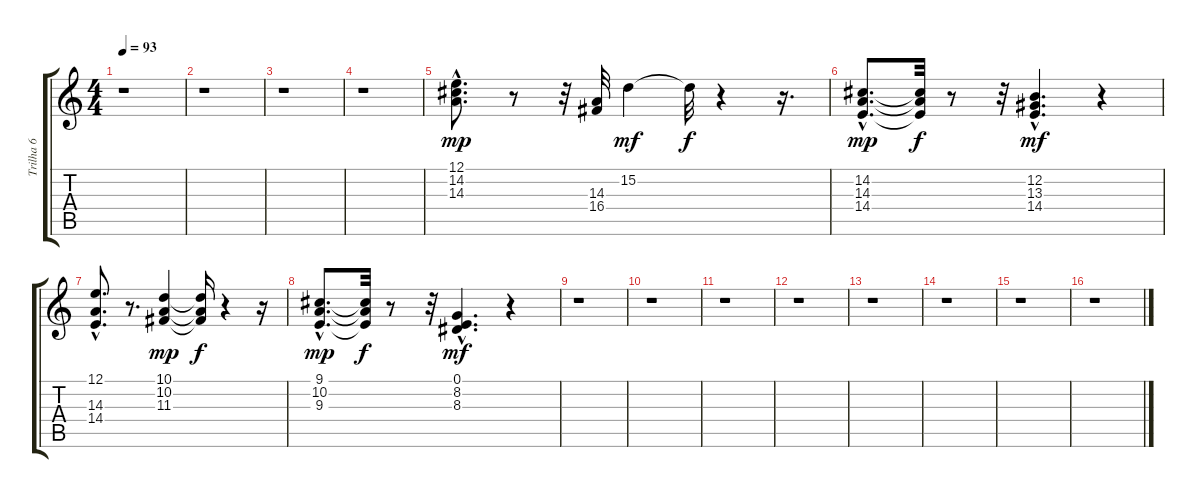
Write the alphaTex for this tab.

\track ("Trilha 6" "Trilha 6") {instrument choiraahs}
\staff {score tabs}
\tuning (E4 B3 G3 D3 A2 E2) {hide}
\ts (4 4)
\tempo 93
\clef g2
\ks c
r.1{dy mf} |
r.1 |
r.1 |
r.1 |
(12.1{hac} 14.2{hac} 14.3{hac}).8{d dy mp} r.8 r.32 (14.3 16.4).32 15.2.4{dy mf} 15.2{t}.32{dy f} r.4 r.16{d} |
(14.2{hac} 14.3{hac} 14.4{hac}).8{d dy mp} (14.2{t} 14.3{t} 14.4{t}).32{dy f} r.8 r.32 (12.2{hac} 13.3{hac} 14.4{hac}).4{d dy mf} r.4 |
(12.1{hac} 14.3{hac} 14.4{hac}).8{d} r.8{d} (10.1 10.2 11.3).4{dy mp} (10.1{t} 10.2{t} 11.3{t}).16{dy f} r.4 r.16 |
(9.1{hac} 10.2{hac} 9.3{hac}).8{d dy mp} (9.1{t} 10.2{t} 9.3{t}).32{dy f} r.8 r.32 (0.1{hac} 8.2{hac} 8.3{hac}).4{d dy mf} r.4 |
r.1 |
r.1 |
r.1 |
r.1 |
r.1 |
r.1 |
r.1 |
r.1
